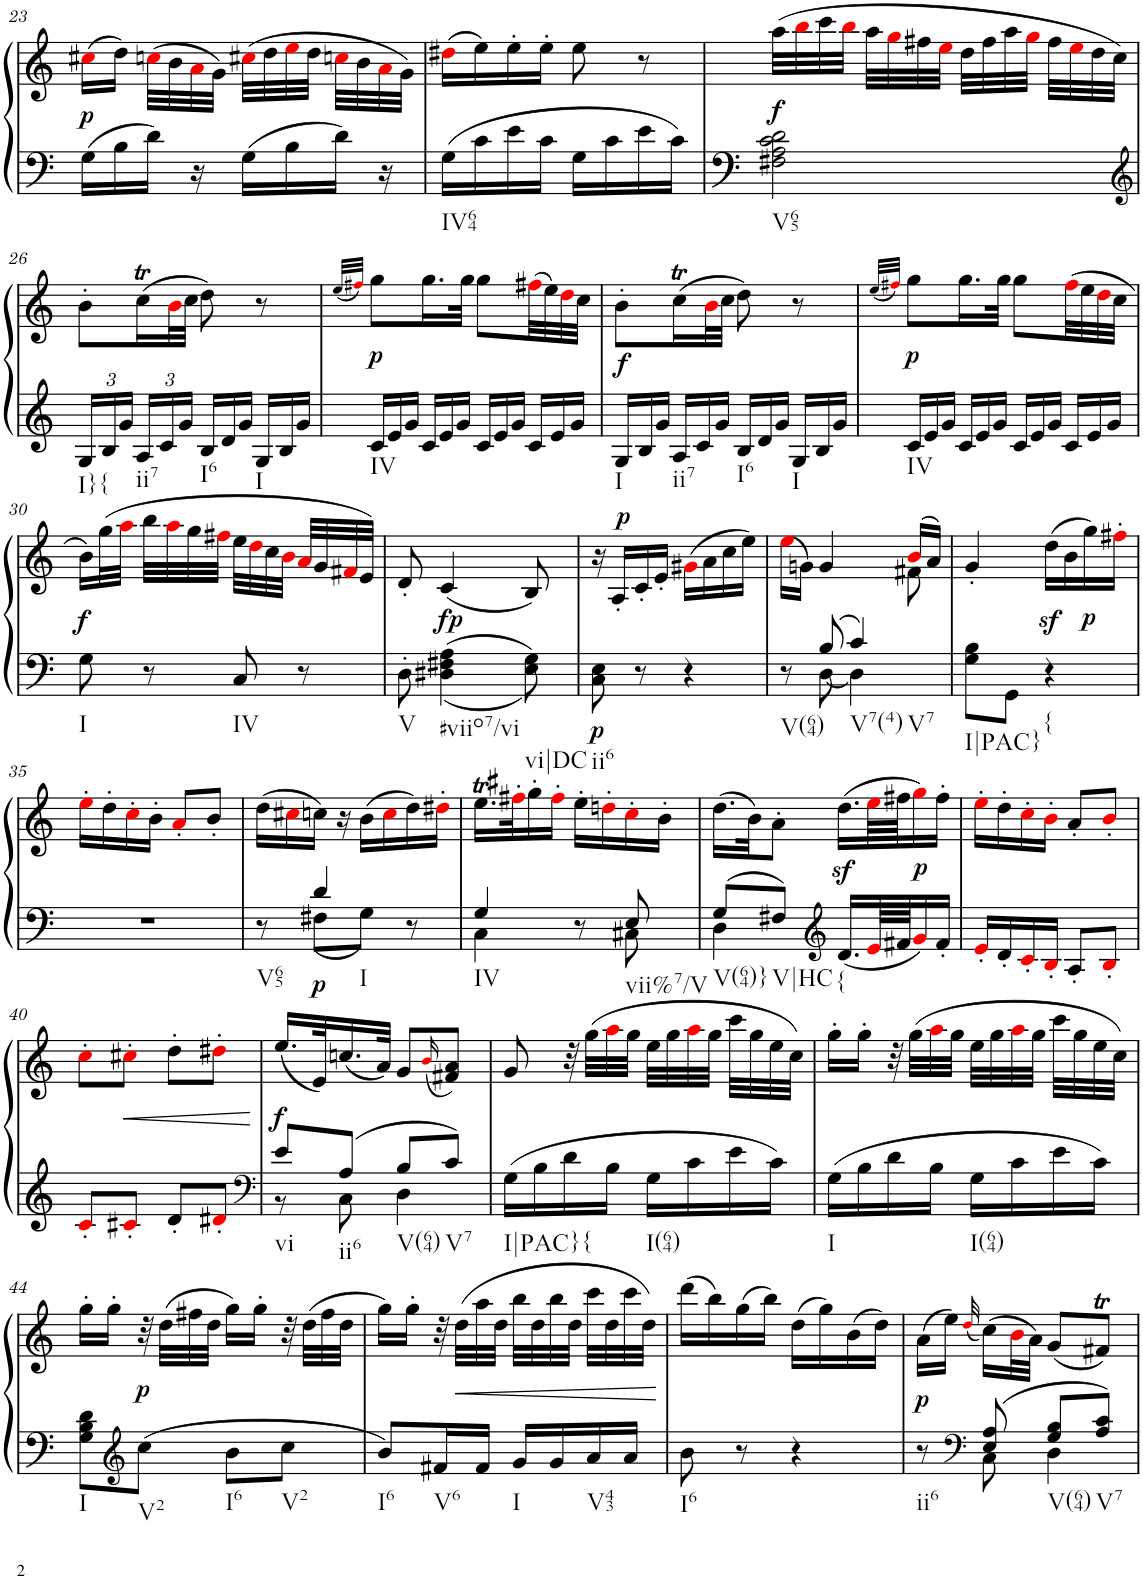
**kern	**kern	**dynam
*part1	*part1	*part1
*staff2	*staff1	*staff1/2
*I"Piano, Piano right	*	*
*I'Pno.	*	*
!!LO:PB:g=z
*clefG2	*clefG2	*
*k[]	*k[]	*
*M2/4	*M2/4	*
=23	=23	=23
!	!	!LO:DY:b
16G\LL	(16cc#Xi\LL	p
16B\	16dd\JJ)	.
16d\JJ	(32ccni\LLL	.
.	32b\	.
16r	32ai\	.
.	32g\JJJ)	.
16G\LL	(32cc#Xi\LLL	.
.	32dd\	.
16B\	32eei\	.
.	32dd\JJJ	.
16d\JJ	32ccni\LLL	.
.	32b\	.
16r	32ai\	.
.	32g\JJJ)	.
=24	=24	=24
!LO:TX:b:t=IV64	!	!
16G\LL	(16dd#Xi\LL	.
16c\	16ee\)	.
16e\	16ee'\	.
16c\JJ	16ee'\JJ	.
16G\LL	8ee\	.
16c\	.	.
16e\	8r	.
16c\JJ	.	.
=25	=25	=25
!LO:TX:b:t=V65	!	!
!	!	!LO:DY:b
2F#X\ 2A\ 2c\ 2d\	(32aa\LLL	f
.	32bbi\	.
.	32ccc\	.
.	32bbi\JJJ	.
.	32aa\LLL	.
.	32ggi\	.
.	32ff#X\	.
.	32eei\JJJ	.
.	32dd\LLL	.
.	32ff#\	.
.	32aa\	.
.	32ggi\JJJ	.
.	32ff#\LLL	.
.	32eei\	.
.	32dd\	.
.	32cc\JJJ)	.
!!LO:LB:g=z
=26	=26	=26
*clefG2	*	*
*Xbrackettup	*	*
!LO:TX:b:t=I}{	!	!
24G/LL	8b'\L	.
24B/	.	.
24g/JJ	.	.
!LO:TX:b:t=ii7	!	!
24A/LL	(16ccT\L	.
24c/	.	.
.	32bi\L	.
24g/JJ	.	.
.	32cc\JJJ	.
*Xtuplet	*	*
!LO:TX:b:t=I6	!	!
24B/LL	8dd\)	.
24d/	.	.
24g/JJ	.	.
!LO:TX:b:t=I	!	!
24G/LL	8r	.
24B/	.	.
24g/JJ	.	.
=27	=27	=27
.	(32qee/LLL	.
.	32qff#Xi/JJJ)	.
!LO:TX:b:t=IV	!	!
!	!	!LO:DY:b
24c/LL	8gg\L	p
24e/	.	.
24g/JJ	.	.
24c/LL	16.gg\L	.
24e/	.	.
24g/JJ	.	.
.	32gg\JJk	.
24c/LL	8gg\L	.
24e/	.	.
24g/JJ	.	.
24c/LL	(32ff#Xi\LL	.
.	32ee\)	.
24e/	.	.
.	32ddi\	.
24g/JJ	.	.
.	32cc\JJJ	.
=28	=28	=28
!LO:TX:b:t=I	!	!
!	!	!LO:DY:a=2
24G/LL	8b'\L	f
24B/	.	.
24g/JJ	.	.
!LO:TX:b:t=ii7	!	!
24A/LL	(16ccT\L	.
24c/	.	.
.	32bi\L	.
24g/JJ	.	.
.	32cc\JJJ	.
!LO:TX:b:t=I6	!	!
24B/LL	8dd\)	.
24d/	.	.
24g/JJ	.	.
!LO:TX:b:t=I	!	!
24G/LL	8r	.
24B/	.	.
24g/JJ	.	.
=29	=29	=29
.	(32qee/LLL	.
.	32qff#Xi/JJJ)	.
!LO:TX:b:t=IV	!	!
!	!	!LO:DY:b
24c/LL	8gg\L	p
24e/	.	.
24g/JJ	.	.
24c/LL	16.gg\L	.
24e/	.	.
24g/JJ	.	.
.	32gg\JJk	.
24c/LL	8gg\L	.
24e/	.	.
24g/JJ	.	.
24c/LL	(32ff#i\LL	.
.	32ee\	.
24e/	.	.
.	32ddi\	.
24g/JJ	.	.
.	32cc\JJJ	.
!!LO:LB:g=z
=30	=30	=30
!LO:TX:b:t=I	!	!
!	!	!LO:DY:b
8G\	16b\LL)	f
.	(32gg\L	.
.	32aai\JJJ	.
8r	32bb\LLL	.
.	32aai\	.
.	32gg\	.
.	32ff#Xi\JJJ	.
!LO:TX:b:t=IV	!	!
8C/	32ee\LLL	.
.	32ddi\	.
.	32cc\	.
.	32bi\JJJ	.
8r	32ai/LLL	.
.	32g/	.
.	32f#Xi/	.
.	32e/JJJ)	.
=31	=31	=31
!LO:TX:b:t=V	!	!
8D'\	8d'/	.
!LO:TX:b:t=#viio7/vi	!	!
!	!	!LO:DY:a=2
4D#X\ 4F#X\ 4A\	(4c/	fp
!LO:TX:b:t=vi|DC	!	!
8E\ 8G\	8B/)	.
=32	=32	=32
!LO:TX:b:t=ii6	!	!
!	!	!LO:DY:b=2
8C\ 8E\	16r	p
!	!	!LO:DY:a
.	16A'/LL	p
8r	16c'/	.
.	16e'/JJ	.
4r	(16g#Xi\LL	.
.	16a\	.
.	16cc\	.
.	16ee\JJ)	.
=33	=33	=33
*^	*^	*
!LO:TX:b:t=V(64)	!	!	!	!
8r	8ryy	(16eei\LL	4.ryy	.
.	.	16gn\JJ)	.	.
8B/	[8D\	4g/	.	.
!LO:TX:b:t=V7(4)	!	!	!	!
!LO:TX:b:t=V7	!	!	!	!
4c/	4D\]	.	.	.
.	.	(16bi/LL	8f#X\	.
.	.	16a/JJ)	.	.
*v	*v	*	*	*
*	*v	*v	*
=34	=34	=34
!LO:TX:b:t=I|PAC}	!	!
8G\ 8B\L	4g'/	.
8GG\J	.	.
!LO:TX:b:t={	!	!
4r	(16ddz<\LL	.
.	16b\	.
!	!	!LO:DY:b
.	16gg\)	p
.	16ff#X'i\JJ	.
!!LO:LB:g=z
=35	=35	=35
2r	16ee'i\LL	.
.	16dd'\	.
.	16cc'i\	.
.	16b'\JJ	.
.	8a'i/L	.
.	8b'/J	.
=36	=36	=36
*^	*	*
!LO:TX:b:t=V65	!	!	!
8r	8ryy	(16dd\LL	.
.	.	16cc#Xi\	.
!LO:TX:b:t=I	!	!	!
!	!	!	!LO:DY:b=2
4d/	8F#X\L	16ccn\JJ)	p
.	.	16r	.
.	8G\J	(16b\LL	.
.	.	16cci\	.
8r	8ryy	16dd\)	.
.	.	16dd#X'i\JJ	.
=37	=37	=37	=37
!LO:TX:b:t=IV	!	!	!
4G/	4C\	16.eet\LL	.
.	.	32ff#X'i\K	.
.	.	16gg'\	.
.	.	16ff#'i\JJ	.
8r	8ryy	16ee'\LL	.
.	.	16ddn'i\	.
!LO:TX:b:t=vii%7/V	!	!	!
8E/	8C#X\	16cc'i\	.
.	.	16b'\JJ	.
=38	=38	=38	=38
!LO:TX:b:t=V(64)}	!	!	!
8G/L	4D\	(16.dd\LL	.
.	.	32b\JK)	.
!LO:TX:b:t=V|HC	!	!	!
8F#X/J	.	8a'\J	.
*clefG2	*	*	*
!LO:TX:b:t={	!	!	!
16.d/LL	4ryy	(16.ddz<\LL	.
64ei/LL	.	64eei\LL	.
64f#X/JJ	.	64ff#X\JJ	.
!	!	!	!LO:DY:b
16gi/	.	16ggi\)	p
16f#'/JJ	.	16ff#'\JJ	.
*v	*v	*	*
=39	=39	=39
16e'i/LL	16ee'i\LL	.
16d'/	16dd'\	.
16c'i/	16cc'i\	.
16B'i/JJ	16b'i\JJ	.
8A'/L	8a'/L	.
8B'i/J	8b'i/J	.
!!LO:LB:g=z
=40	=40	=40
8c'i/L	8cc'i\L	.
!	!	!LO:HP:b
8c#X'i/J	8cc#X'i\J	<
8d'/L	8dd'\L	.
8d#X'i/J	8dd#X'i\J	.
.	.	[
=41	=41	=41
*clefF4	*	*
*^	*	*
!LO:TX:b:t=vi	!	!	!
!	!	!	!LO:DY:b
8e/L	8r	(16.ee/LL	f
.	.	32e/K)	.
!LO:TX:b:t=ii6	!	!	!
8A/J	8C\	(16.ccn/	.
.	.	32a/JJk)	.
!LO:TX:b:t=V(64)	!	!	!
8B/L	4D\	8g/L	.
.	.	(16qbi/	.
!LO:TX:b:t=V7	!	!	!
8c/J	.	8f#X/ 8a/J)	.
*v	*v	*	*
=42	=42	=42
!LO:TX:b:t=I|PAC}{	!	!
16G\LL	8g/	.
16B\	.	.
16d\	32r	.
.	(32gg\LLL	.
16B\JJ	32aai\	.
.	32gg\JJJ	.
!LO:TX:b:t=I(64)	!	!
16G\LL	32ee\LLL	.
.	32gg\	.
16c\	32aai\	.
.	32gg\JJJ	.
16e\	32ccc\LLL	.
.	32gg\	.
16c\JJ	32ee\	.
.	32cc\JJJ)	.
=43	=43	=43
!LO:TX:b:t=I	!	!
16G\LL	16gg'\LL	.
16B\	16gg'\JJ	.
16d\	32r	.
.	(32gg\LLL	.
16B\JJ	32aai\	.
.	32gg\JJJ	.
!LO:TX:b:t=I(64)	!	!
16G\LL	32ee\LLL	.
.	32gg\	.
16c\	32aai\	.
.	32gg\JJJ	.
16e\	32ccc\LLL	.
.	32gg\	.
16c\JJ	32ee\	.
.	32cc\JJJ)	.
!!LO:LB:g=z
=44	=44	=44
!LO:TX:b:t=I	!	!
8G\ 8B\ 8d\L	16gg'\LL	.
.	16gg'\JJ	.
*clefG2	*	*
!LO:TX:b:t=V2	!	!
!	!	!LO:DY:b
8cc\J	32r	p
.	(32dd\LLL	.
.	32ff#X\	.
.	32dd\JJJ	.
!LO:TX:b:t=I6	!	!
8b\L	16gg\LL)	.
.	16gg'\JJ	.
!LO:TX:b:t=V2	!	!
8cc\J	32r	.
.	(32dd\LLL	.
.	32ff#\	.
.	32dd\JJJ	.
=45	=45	=45
!LO:TX:b:t=I6	!	!
8b/L	16gg\LL)	.
.	16gg'\JJ	.
!LO:TX:b:t=V6	!	!
16f#X/L	32r	.
!	!	!LO:HP:b
.	(32dd\LLL	<
16f#/JJ	32aa\	.
.	32dd\JJJ	.
!LO:TX:b:t=I	!	!
16g/LL	32bb\LLL	.
.	32dd\	.
16g/	32bb\	.
.	32dd\JJJ	.
!LO:TX:b:t=V43	!	!
16a/	32ccc\LLL	.
.	32dd\	.
16a/JJ	32ccc\	.
.	32dd\JJJ)	.
.	.	[
=46	=46	=46
!LO:TX:b:t=I6	!	!
8b\	(16ddd\LL	.
.	16bb\)	.
8r	(16gg\	.
.	16bb\JJ)	.
4r	(16dd\LL	.
.	16gg\)	.
.	(16b\	.
.	16dd\JJ)	.
=47	=47	=47
*^	*	*
!LO:TX:b:t=ii6	!	!	!
!	!	!	!LO:DY:b
8r	8ryy	(16a\LL	p
.	.	16ee\JJ)	.
*clefF4	*	*	*
.	.	(32qddi/	.
8E/ 8A/	8C\	(16cc\LL)	.
.	.	32bi\L	.
.	.	32a\JJJ)	.
!LO:TX:b:t=V(64)	!	!	!
8G/ 8B/L	4D\	(8g/L	.
!LO:TX:b:t=V7	!	!	!
8A/ 8c/J	.	8f#Xt/J)	.
*v	*v	*	*
=	=	=
*-	*-	*-
